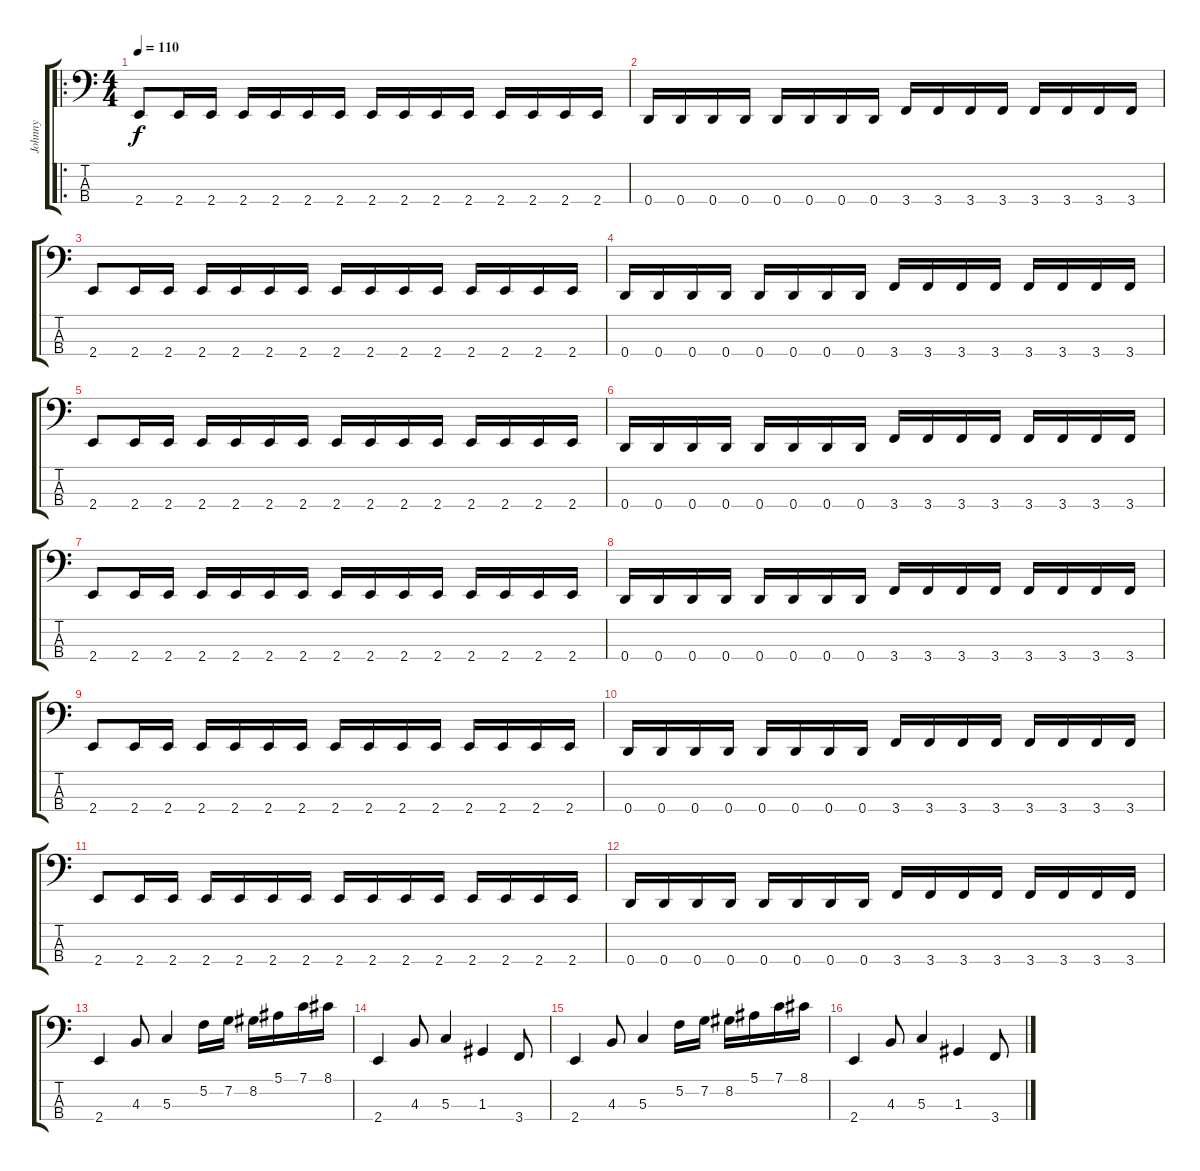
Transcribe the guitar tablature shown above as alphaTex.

\track ("Johnny" "Johnny") {instrument electricbasspick}
\staff {score tabs}
\tuning (F2 C2 G1 D1) {hide}
\ro
\ts (4 4)
\tempo 110
\clef f4
\ks c
2.4.8{dy f instrument electricbasspick} 2.4.16 2.4.16 2.4.16 2.4.16 2.4.16 2.4.16 2.4.16 2.4.16 2.4.16 2.4.16 2.4.16 2.4.16 2.4.16 2.4.16 |
0.4.16 0.4.16 0.4.16 0.4.16 0.4.16 0.4.16 0.4.16 0.4.16 3.4.16 3.4.16 3.4.16 3.4.16 3.4.16 3.4.16 3.4.16 3.4.16 |
2.4.8 2.4.16 2.4.16 2.4.16 2.4.16 2.4.16 2.4.16 2.4.16 2.4.16 2.4.16 2.4.16 2.4.16 2.4.16 2.4.16 2.4.16 |
0.4.16 0.4.16 0.4.16 0.4.16 0.4.16 0.4.16 0.4.16 0.4.16 3.4.16 3.4.16 3.4.16 3.4.16 3.4.16 3.4.16 3.4.16 3.4.16 |
2.4.8 2.4.16 2.4.16 2.4.16 2.4.16 2.4.16 2.4.16 2.4.16 2.4.16 2.4.16 2.4.16 2.4.16 2.4.16 2.4.16 2.4.16 |
0.4.16 0.4.16 0.4.16 0.4.16 0.4.16 0.4.16 0.4.16 0.4.16 3.4.16 3.4.16 3.4.16 3.4.16 3.4.16 3.4.16 3.4.16 3.4.16 |
2.4.8 2.4.16 2.4.16 2.4.16 2.4.16 2.4.16 2.4.16 2.4.16 2.4.16 2.4.16 2.4.16 2.4.16 2.4.16 2.4.16 2.4.16 |
0.4.16 0.4.16 0.4.16 0.4.16 0.4.16 0.4.16 0.4.16 0.4.16 3.4.16 3.4.16 3.4.16 3.4.16 3.4.16 3.4.16 3.4.16 3.4.16 |
2.4.8 2.4.16 2.4.16 2.4.16 2.4.16 2.4.16 2.4.16 2.4.16 2.4.16 2.4.16 2.4.16 2.4.16 2.4.16 2.4.16 2.4.16 |
0.4.16 0.4.16 0.4.16 0.4.16 0.4.16 0.4.16 0.4.16 0.4.16 3.4.16 3.4.16 3.4.16 3.4.16 3.4.16 3.4.16 3.4.16 3.4.16 |
2.4.8 2.4.16 2.4.16 2.4.16 2.4.16 2.4.16 2.4.16 2.4.16 2.4.16 2.4.16 2.4.16 2.4.16 2.4.16 2.4.16 2.4.16 |
0.4.16 0.4.16 0.4.16 0.4.16 0.4.16 0.4.16 0.4.16 0.4.16 3.4.16 3.4.16 3.4.16 3.4.16 3.4.16 3.4.16 3.4.16 3.4.16 |
2.4.4 4.3.8 5.3.4 5.2.16 7.2.16 8.2.16 5.1.16 7.1.16 8.1.16 |
2.4.4 4.3.8 5.3.4 1.3.4 3.4.8 |
2.4.4 4.3.8 5.3.4 5.2.16 7.2.16 8.2.16 5.1.16 7.1.16 8.1.16 |
2.4.4 4.3.8 5.3.4 1.3.4 3.4.8
